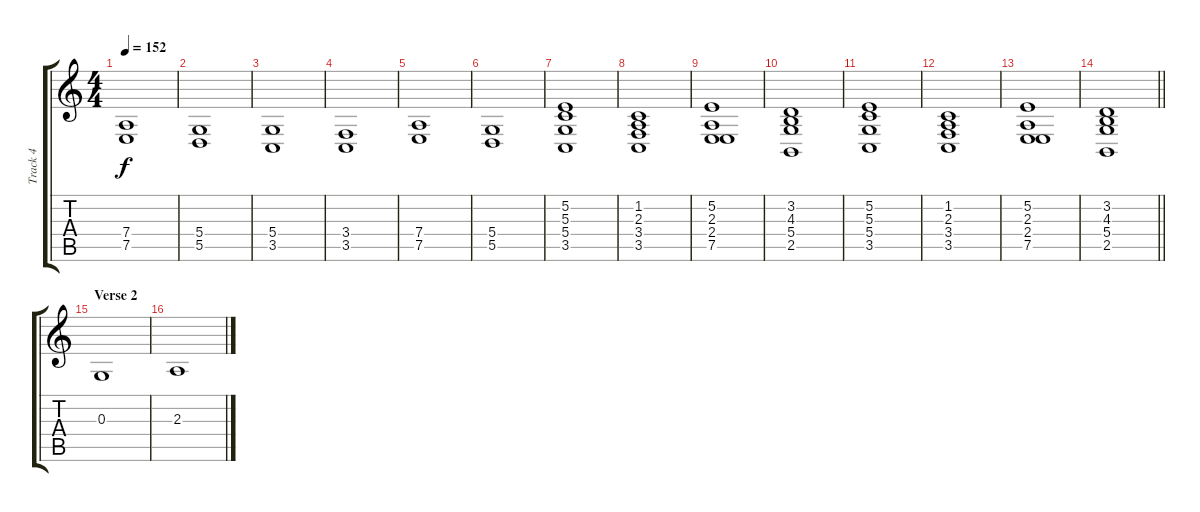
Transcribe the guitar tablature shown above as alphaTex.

\track ("Track 4" "Track 4") {instrument pad8sweep}
\staff {score tabs}
\tuning (E4 B3 G3 D3 A2 E2) {hide}
\ts (4 4)
\tempo 152
\clef g2
\ks c
(7.4 7.5).1{dy f} |
(5.4 5.5).1 |
(5.4 3.5).1 |
(3.4 3.5).1 |
(7.4 7.5).1 |
(5.4 5.5).1 |
(5.2 5.3 5.4 3.5).1 |
(1.2 2.3 3.4 3.5).1 |
(5.2 2.3 2.4 7.5).1 |
(3.2 4.3 5.4 2.5).1 |
(5.2 5.3 5.4 3.5).1 |
(1.2 2.3 3.4 3.5).1 |
(5.2 2.3 2.4 7.5).1 |
\barLineRight lightlight
(3.2 4.3 5.4 2.5).1 |
\section ("" "Verse 2")
0.3.1 |
2.3.1
